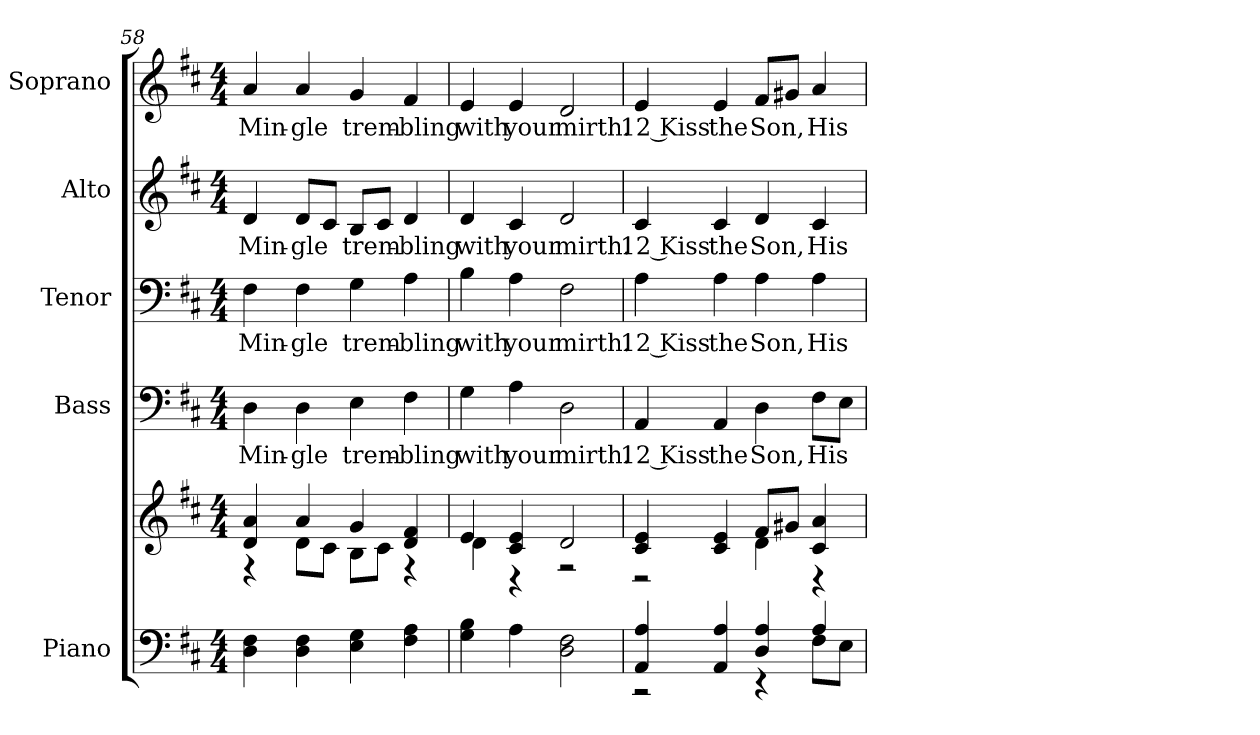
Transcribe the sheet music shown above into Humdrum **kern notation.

**kern	**kern	**kern	**text	**kern	**text	**kern	**text	**kern	**text
*part5	*part5	*part4	*part4	*part3	*part3	*part2	*part2	*part1	*part1
*staff6	*staff5	*staff4	*staff4	*staff3	*staff3	*staff2	*staff2	*staff1	*staff1
*I"Piano	*	*I"Bass	*	*I"Tenor	*	*I"Alto	*	*I"Soprano	*
*I'Pno.	*	*I'B.	*	*	*	*I'A.	*	*I'S.	*
!!LO:PB:g=z
*clefF4	*clefG2	*clefF4	*	*clefF4	*	*clefG2	*	*clefG2	*
*k[f#c#]	*k[f#c#]	*k[f#c#]	*	*k[f#c#]	*	*k[f#c#]	*	*k[f#c#]	*
*D:	*D:	*D:	*	*D:	*	*D:	*	*D:	*
*M4/4	*M4/4	*M4/4	*	*M4/4	*	*M4/4	*	*M4/4	*
=58	=58	=58	=58	=58	=58	=58	=58	=58	=58
*	*^	*	*	*	*	*	*	*	*
!	!	!	!	!LO:LY:b:color=#000000	!	!	!	!	!	!
!	!	!	!	!	!	!LO:LY:b:color=#000000	!	!	!	!
!	!	!	!	!	!	!	!	!LO:LY:b:color=#000000	!	!
!	!	!	!	!	!	!	!	!	!	!LO:LY:b:color=#000000
4Di\ 4F#i	4di/ 4ai	4r	4Di\	Min-	4F#i\	Min-	4di/	Min-	4ai/	Min-
!	!	!	!	!LO:LY:b:color=#000000	!	!	!	!	!	!
!	!	!	!	!	!	!LO:LY:b:color=#000000	!	!	!	!
!	!	!	!	!	!	!	!	!LO:LY:b:color=#000000	!	!
!	!	!	!	!	!	!	!	!	!	!LO:LY:b:color=#000000
4Di\ 4F#i	4ai/	8di\L	4Di\	-gle	4F#i\	-gle	8di/L	-gle	4ai/	-gle
.	.	8c#i\J	.	.	.	.	8c#i/J	.	.	.
!	!	!	!	!LO:LY:b:color=#000000	!	!	!	!	!	!
!	!	!	!	!	!	!LO:LY:b:color=#000000	!	!	!	!
!	!	!	!	!	!	!	!	!LO:LY:b:color=#000000	!	!
!	!	!	!	!	!	!	!	!	!	!LO:LY:b:color=#000000
4Ei\ 4Gi	4gi/	8Bi\L	4Ei\	trem-	4Gi\	trem-	8Bi/L	trem-	4gi/	trem-
.	.	8c#i\J	.	.	.	.	8c#i/J	.	.	.
!	!	!	!	!LO:LY:b:color=#000000	!	!	!	!	!	!
!	!	!	!	!	!	!LO:LY:b:color=#000000	!	!	!	!
!	!	!	!	!	!	!	!	!LO:LY:b:color=#000000	!	!
!	!	!	!	!	!	!	!	!	!	!LO:LY:b:color=#000000
4F#i\ 4Ai	4di/ 4f#i	4r	4F#i\	-bling	4Ai\	-bling	4di/	-bling	4f#i/	-bling
=59	=59	=59	=59	=59	=59	=59	=59	=59	=59	=59
!	!	!	!	!LO:LY:b:color=#000000	!	!	!	!	!	!
!	!	!	!	!	!	!LO:LY:b:color=#000000	!	!	!	!
!	!	!	!	!	!	!	!	!LO:LY:b:color=#000000	!	!
!	!	!	!	!	!	!	!	!	!	!LO:LY:b:color=#000000
4Gi\ 4Bi	4ei/	4di\	4Gi\	with	4Bi\	with	4di/	with	4ei/	with
!	!	!	!	!LO:LY:b:color=#000000	!	!	!	!	!	!
!	!	!	!	!	!	!LO:LY:b:color=#000000	!	!	!	!
!	!	!	!	!	!	!	!	!LO:LY:b:color=#000000	!	!
!	!	!	!	!	!	!	!	!	!	!LO:LY:b:color=#000000
4Ai\	4c#i/ 4ei	4r	4Ai\	your	4Ai\	your	4c#i/	your	4ei/	your
!	!	!	!	!LO:LY:b:color=#000000	!	!	!	!	!	!
!	!	!	!	!	!	!LO:LY:b:color=#000000	!	!	!	!
!	!	!	!	!	!	!	!	!LO:LY:b:color=#000000	!	!
!	!	!	!	!	!	!	!	!	!	!LO:LY:b:color=#000000
2Di\ 2F#i	2di/	2r	2Di\	mirth.	2F#i\	mirth.	2di/	mirth.	2di/	mirth.
=60	=60	=60	=60	=60	=60	=60	=60	=60	=60	=60
*^	*	*	*	*	*	*	*	*	*	*
!	!	!	!	!	!LO:LY:b:color=#000000	!	!	!	!	!	!
!	!	!	!	!	!	!	!LO:LY:b:color=#000000	!	!	!	!
!	!	!	!	!	!	!	!	!	!LO:LY:b:color=#000000	!	!
!	!	!	!	!	!	!	!	!	!	!	!LO:LY:b:color=#000000
4AAi/ 4Ai	2r	4c#i/ 4ei	2r	4AAi/	12 Kiss	4Ai\	12 Kiss	4c#i/	12 Kiss	4ei/	12 Kiss
!	!	!	!	!	!LO:LY:b:color=#000000	!	!	!	!	!	!
!	!	!	!	!	!	!	!LO:LY:b:color=#000000	!	!	!	!
!	!	!	!	!	!	!	!	!	!LO:LY:b:color=#000000	!	!
!	!	!	!	!	!	!	!	!	!	!	!LO:LY:b:color=#000000
4AAi/ 4Ai	.	4c#i/ 4ei	.	4AAi/	the	4Ai\	the	4c#i/	the	4ei/	the
!	!	!	!	!	!LO:LY:b:color=#000000	!	!	!	!	!	!
!	!	!	!	!	!	!	!LO:LY:b:color=#000000	!	!	!	!
!	!	!	!	!	!	!	!	!	!LO:LY:b:color=#000000	!	!
!	!	!	!	!	!	!	!	!	!	!	!LO:LY:b:color=#000000
4Di/ 4Ai	4r	8f#i/L	4di\	4Di\	Son,	4Ai\	Son,	4di/	Son,	8f#i/L	Son,
.	.	8g#Xi/J	.	.	.	.	.	.	.	8g#Xi/J	.
!	!	!	!	!	!LO:LY:b:color=#000000	!	!	!	!	!	!
!	!	!	!	!	!	!	!LO:LY:b:color=#000000	!	!	!	!
!	!	!	!	!	!	!	!	!	!LO:LY:b:color=#000000	!	!
!	!	!	!	!	!	!	!	!	!	!	!LO:LY:b:color=#000000
4Ai/	8F#i\L	4c#i/ 4ai	4r	8F#i\L	His	4Ai\	His	4c#i/	His	4ai/	His
.	8Ei\J	.	.	8Ei\J	.	.	.	.	.	.	.
*v	*v	*	*	*	*	*	*	*	*	*	*
*	*v	*v	*	*	*	*	*	*	*	*
=	=	=	=	=	=	=	=	=	=
*-	*-	*-	*-	*-	*-	*-	*-	*-	*-
